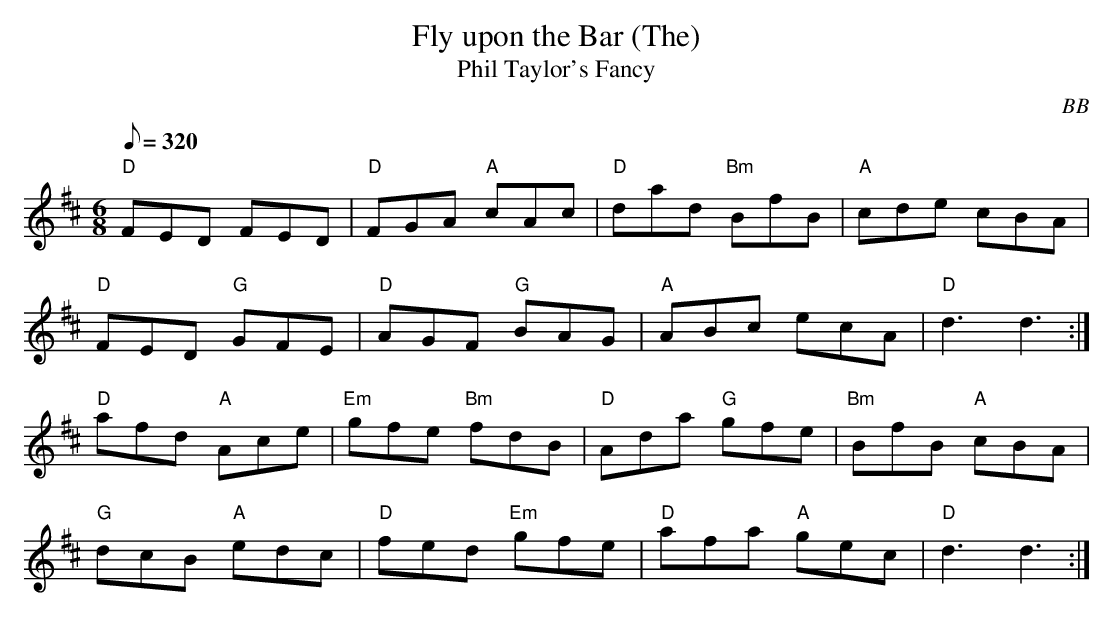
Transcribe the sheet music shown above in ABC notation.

X:1
T: Fly upon the Bar (The)
T: Phil Taylor's Fancy
C: BB
L: 1/8
M: 6/8
Q: 1/8=320
K: D
"D"FED FED | "D"FGA "A"cAc| "D"dad "Bm"BfB|"A"cde cBA|
"D"FED "G"GFE|"D"AGF "G"BAG|"A"ABc ecA|"D" d3 d3 :|
"D" afd "A"Ace|"Em"gfe "Bm"fdB|"D"Ada "G"gfe|"Bm"BfB "A"cBA|
"G" dcB "A"edc|"D"fed "Em"gfe|"D"afa "A"gec|"D"d3 d3 :|
